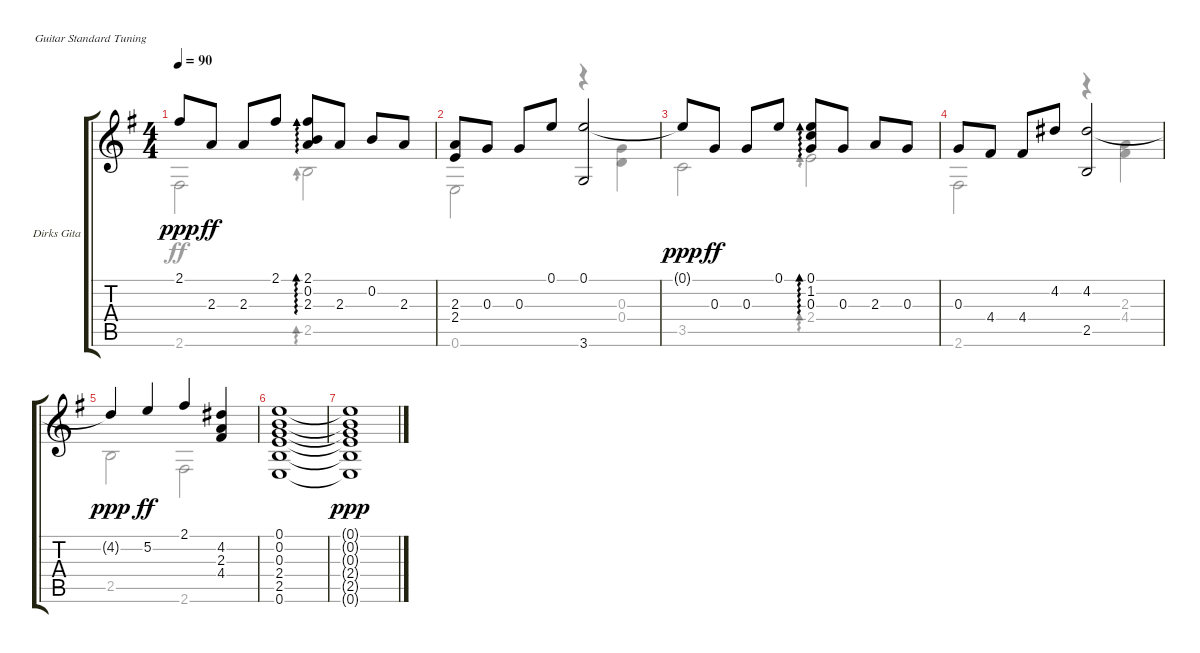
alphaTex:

\bracketExtendMode groupsimilarinstruments
\firstSystemTrackNameOrientation horizontal
\otherSystemsTrackNameOrientation horizontal
\track ("Dirks Gitarre" "Dirks Gita") {instrument acousticguitarnylon}
\staff {score tabs}
\tuning (E4 B3 G3 D3 A2 E2)
\voice
\ts (4 4)
\tempo 90
\clef g2
\ks g
2.1{t}.8{dy ppp} 2.3.8{dy ff} 2.3.8 2.1.8 (2.1 0.2 2.3).8{ad 0} 2.3.8 0.2.8 2.3.8 |
(2.3 2.4).8 0.3.8 0.3.8 0.1.8 (0.1 3.6).2 |
0.1{t}.8{dy ppp} 0.3.8{dy ff} 0.3.8 0.1.8 (0.1 1.2 0.3).8{ad 0} 0.3.8 2.3.8 0.3.8 |
0.3.8 4.4.8 4.4.8 4.2.8 (4.2 2.5).2 |
4.2{t}.4{dy ppp} 5.2.4{dy ff} 2.1.4 (4.2 2.3 4.4).4 |
(0.1 0.2 0.3 2.4 2.5 0.6).1 |
(0.1{t} 0.2{t} 0.3{t} 2.4{t} 2.5{t} 0.6{t}).1{dy ppp}
\voice
\clef g2
\ottava regular
\simile none
\ks g
2.6.2{dy ff} 2.5.2{ad 0} |
0.6.2 r.4 (0.3 0.4).4 |
3.5.2 2.4.2{ad 0} |
2.6.2 r.4 (2.3 4.4).4 |
2.5.2 2.6.2 |
|
